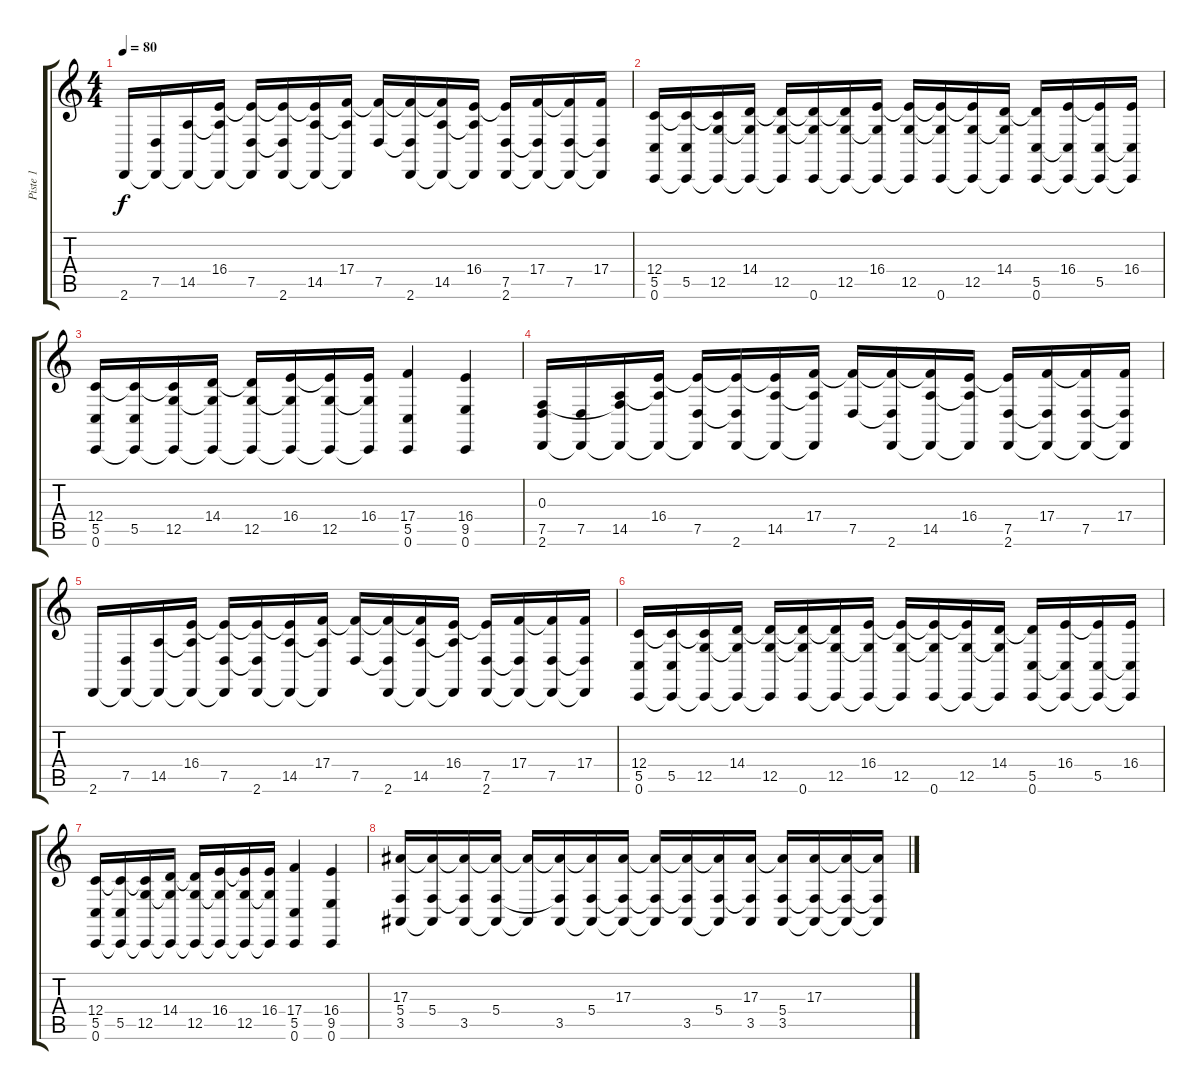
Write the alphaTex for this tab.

\track ("Piste 1" "Piste 1") {instrument acousticgrandpiano}
\staff {score tabs}
\tuning (D4 A3 F3 C3 G2 C2) {hide}
\ts (4 4)
\tempo 80
\clef g2
\ks c
2.6.16{dy f} (7.5 2.6{t}).16 (14.5 2.6{t}).16 (16.4 14.5{t} 2.6{t}).16 (16.4{t} 7.5 2.6{t}).16 (16.4{t} 7.5{t} 2.6).16 (16.4{t} 14.5 2.6{t}).16 (17.4 14.5{t} 2.6{t}).16 (17.4{t} 7.5).16 (17.4{t} 7.5{t} 2.6).16 (17.4{t} 14.5 2.6{t}).16 (16.4 14.5{t} 2.6{t}).16 (16.4{t} 7.5 2.6).16 (17.4 7.5{t} 2.6{t}).16 (17.4{t} 7.5 2.6{t}).16 (17.4 7.5{t} 2.6{t}).16 |
(12.4 5.5 0.6).16 (12.4{t} 5.5 0.6{t}).16 (12.4{t} 12.5 0.6{t}).16 (14.4 12.5{t} 0.6{t}).16 (14.4{t} 12.5 0.6{t}).16 (14.4{t} 12.5{t} 0.6).16 (14.4{t} 12.5 0.6{t}).16 (16.4 12.5{t} 0.6{t}).16 (16.4{t} 12.5 0.6{t}).16 (16.4{t} 12.5{t} 0.6).16 (16.4{t} 12.5 0.6{t}).16 (14.4 12.5{t} 0.6{t}).16 (14.4{t} 5.5 0.6).16 (16.4 5.5{t} 0.6{t}).16 (16.4{t} 5.5 0.6{t}).16 (16.4 5.5{t} 0.6{t}).16 |
(12.4 5.5 0.6).16 (12.4{t} 5.5 0.6{t}).16 (12.4{t} 12.5 0.6{t}).16 (14.4 12.5{t} 0.6{t}).16 (14.4{t} 12.5 0.6{t}).16 (16.4 12.5{t} 0.6{t}).16 (16.4{t} 12.5 0.6{t}).16 (16.4 12.5{t} 0.6{t}).16 (17.4 5.5 0.6).4 (16.4 9.5 0.6).4 |
(0.3 7.5 2.6).16 (7.5 2.6{t}).16 (0.3{t} 14.5 2.6{t}).16 (16.4 14.5{t} 2.6{t}).16 (16.4{t} 7.5 2.6{t}).16 (16.4{t} 7.5{t} 2.6).16 (16.4{t} 14.5 2.6{t}).16 (17.4 14.5{t} 2.6{t}).16 (17.4{t} 7.5).16 (17.4{t} 7.5{t} 2.6).16 (17.4{t} 14.5 2.6{t}).16 (16.4 14.5{t} 2.6{t}).16 (16.4{t} 7.5 2.6).16 (17.4 7.5{t} 2.6{t}).16 (17.4{t} 7.5 2.6{t}).16 (17.4 7.5{t} 2.6{t}).16 |
2.6.16 (7.5 2.6{t}).16 (14.5 2.6{t}).16 (16.4 14.5{t} 2.6{t}).16 (16.4{t} 7.5 2.6{t}).16 (16.4{t} 7.5{t} 2.6).16 (16.4{t} 14.5 2.6{t}).16 (17.4 14.5{t} 2.6{t}).16 (17.4{t} 7.5).16 (17.4{t} 7.5{t} 2.6).16 (17.4{t} 14.5 2.6{t}).16 (16.4 14.5{t} 2.6{t}).16 (16.4{t} 7.5 2.6).16 (17.4 7.5{t} 2.6{t}).16 (17.4{t} 7.5 2.6{t}).16 (17.4 7.5{t} 2.6{t}).16 |
(12.4 5.5 0.6).16 (12.4{t} 5.5 0.6{t}).16 (12.4{t} 12.5 0.6{t}).16 (14.4 12.5{t} 0.6{t}).16 (14.4{t} 12.5 0.6{t}).16 (14.4{t} 12.5{t} 0.6).16 (14.4{t} 12.5 0.6{t}).16 (16.4 12.5{t} 0.6{t}).16 (16.4{t} 12.5 0.6{t}).16 (16.4{t} 12.5{t} 0.6).16 (16.4{t} 12.5 0.6{t}).16 (14.4 12.5{t} 0.6{t}).16 (14.4{t} 5.5 0.6).16 (16.4 5.5{t} 0.6{t}).16 (16.4{t} 5.5 0.6{t}).16 (16.4 5.5{t} 0.6{t}).16 |
(12.4 5.5 0.6).16 (12.4{t} 5.5 0.6{t}).16 (12.4{t} 12.5 0.6{t}).16 (14.4 12.5{t} 0.6{t}).16 (14.4{t} 12.5 0.6{t}).16 (16.4 12.5{t} 0.6{t}).16 (16.4{t} 12.5 0.6{t}).16 (16.4 12.5{t} 0.6{t}).16 (17.4 5.5 0.6).4 (16.4 9.5 0.6).4 |
(17.3 5.4 3.5).16 (17.3{t} 5.4 3.5{t}).16 (17.3{t} 5.4{t} 3.5).16 (17.3{t} 5.4 3.5{t}).16 (17.3{t} 3.5{t}).16 (17.3{t} 5.4{t} 3.5).16 (17.3{t} 5.4 3.5{t}).16 (17.3 5.4{t} 3.5{t}).16 (17.3{t} 5.4{t} 3.5{t}).16 (17.3{t} 5.4{t} 3.5).16 (17.3{t} 5.4 3.5{t}).16 (17.3 5.4{t} 3.5).16 (17.3{t} 5.4 3.5).16 (17.3 5.4{t} 3.5{t}).16 (17.3{t} 5.4{t} 3.5{t}).16 (17.3{t} 5.4{t} 3.5{t}).16
